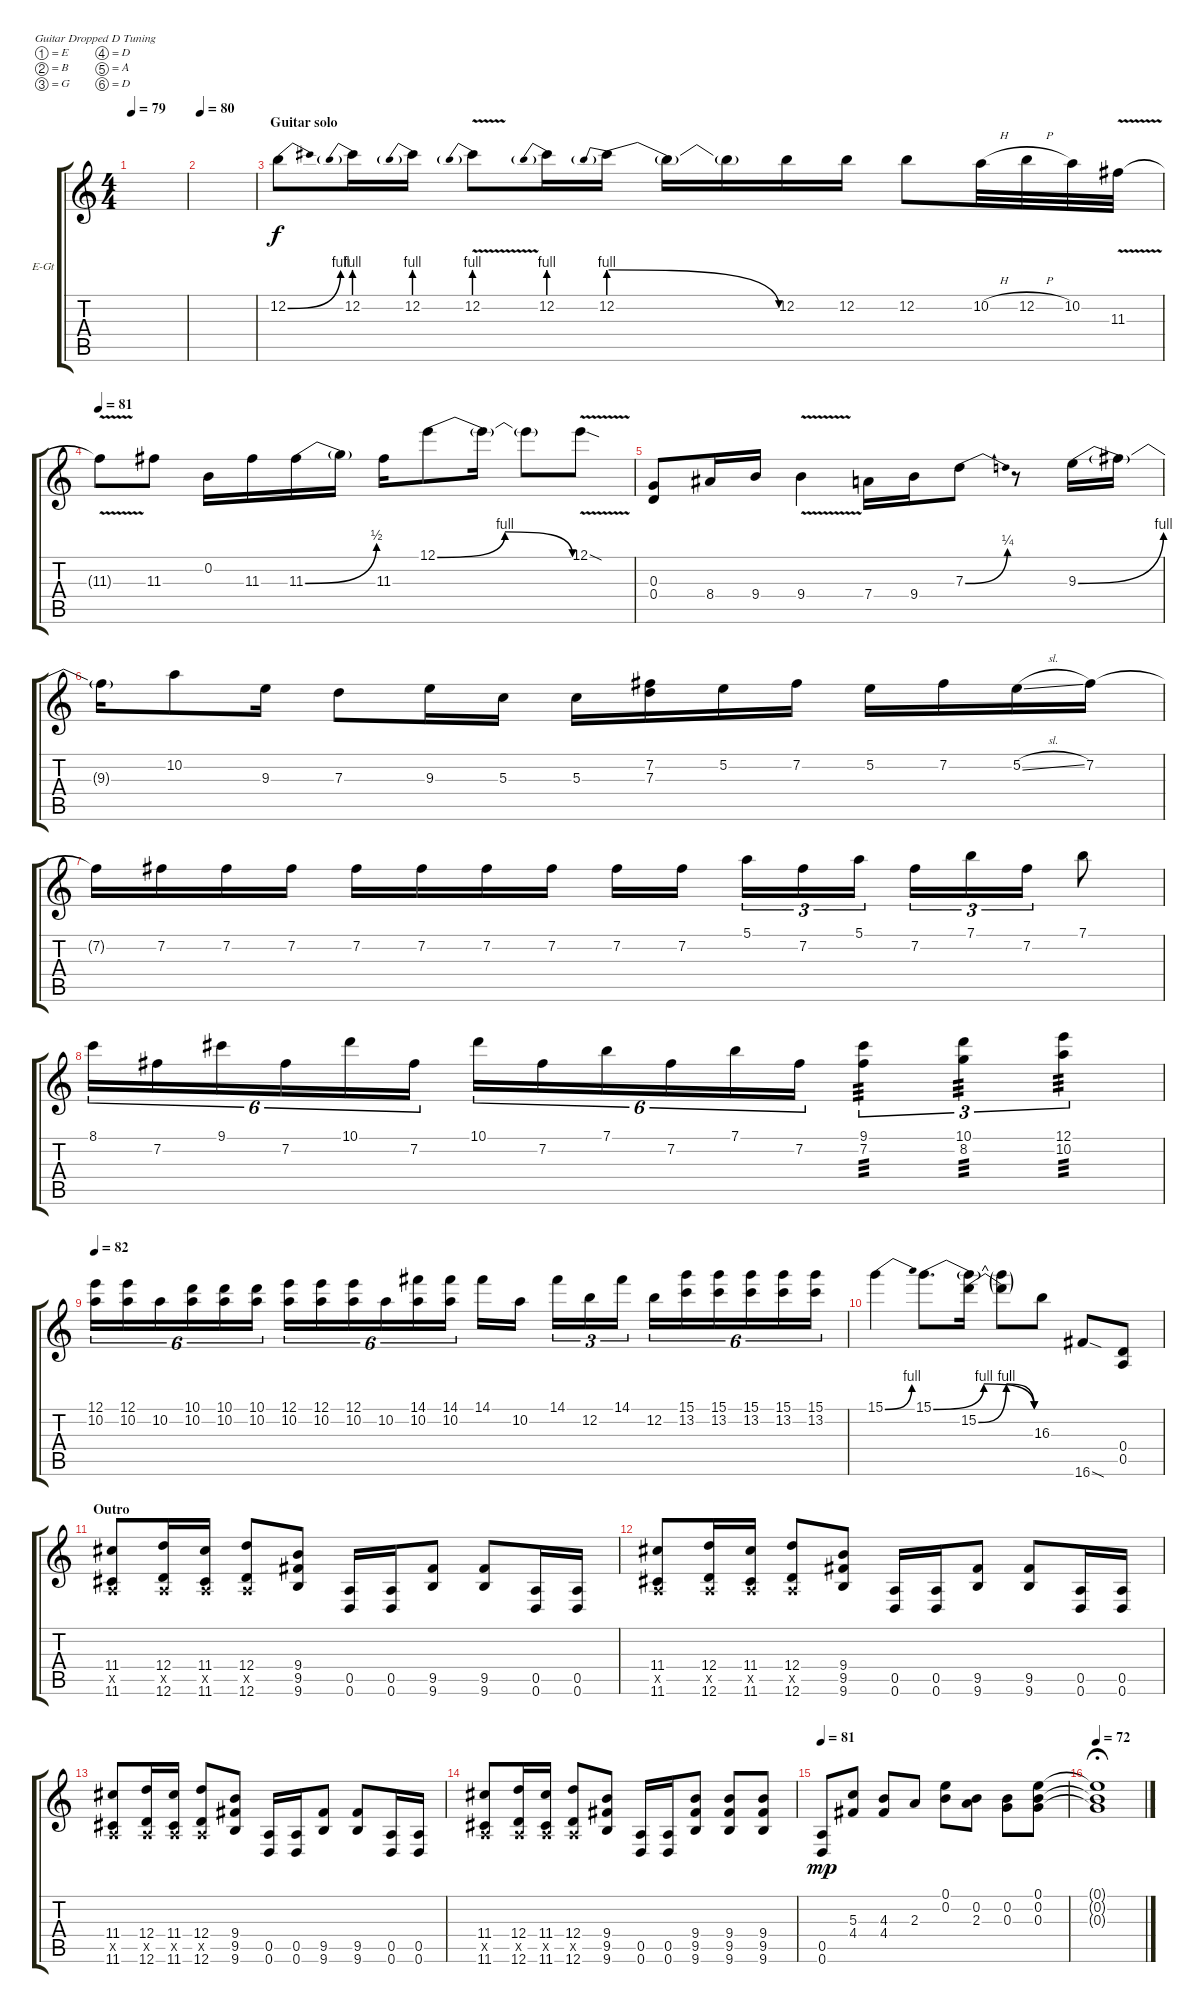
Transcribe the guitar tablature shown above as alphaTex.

\defaultSystemsLayout 4
\bracketExtendMode groupsimilarinstruments
\firstSystemTrackNameOrientation horizontal
\otherSystemsTrackNameOrientation horizontal
\track ("Gtr. 3 (clean then slight dist.)" "E-Gt") {instrument electricguitarclean}
\staff {score tabs}
\tuning (E4 B3 G3 D3 A2 D2)
\ts (4 4)
\tempo 79
\clef g2
\scale
0.333333
\ks c
|
\tempo 80
\scale
0.333333 |
\section ("" "Guitar solo")
\scale
0.333333 12.2{be (bend 0 0 15 4)}.8 12.2{be (prebend 0 4 60 4)}.16 12.2{be (prebend 0 4 60 4)}.16 12.2{be (prebend 0 4 60 4) v}.8 12.2{be (prebend 0 4 60 4)}.16 12.2{be (prebendrelease 0 4 15 0)}.16 12.2{t}.16 12.2{t}.16 12.2.16 12.2.16 12.2.8 10.2{h}.32 12.2{h}.32 10.2.32 11.3{v}.32 |
\tempo 81
\scale
0.333333 11.3{t}.8 11.3.8 0.2.16 11.3.16 11.3{be (bend 0 0 15 2)}.16 11.3{t}.16 11.3.16 12.1{be (bendrelease 0 0 10.2 4 20.4 4 30 0)}.8 12.1{t}.16 12.1{t}.8 12.1{v sod}.8 |
\scale
0.333333 (0.3 0.4).8 8.4.16 9.4.16 9.4{v}.4 7.4.16 9.4.16 7.3{be (bend 0 0 14.399999999999999 1)}.8 r.8 9.3{be (bend 0 0 15 4)}.16 9.3{t}.16 |
\scale
0.333333 9.3{t}.16 10.2.8 9.3.16 7.3.8 9.3.16 5.3.16 5.3.16 (7.2 7.3).16 5.2.16 7.2.16 5.2.16 7.2.16 5.2{sl}.16 7.2.16 |
\scale
0.333333 7.2{t}.16 7.2.16 7.2.16 7.2.16 7.2.16 7.2.16 7.2.16 7.2.16 7.2.16 7.2.16 5.1.16{tu (3 2)} 7.2.16{tu (3 2)} 5.1.16{tu (3 2)} 7.2.16{tu (3 2)} 7.1.16{tu (3 2)} 7.2.16{tu (3 2)} 7.1.8 |
\scale
0.333333 8.1.16{tu (6 4)} 7.2.16{tu (6 4)} 9.1.16{tu (6 4)} 7.2.16{tu (6 4)} 10.1.16{tu (6 4)} 7.2.16{tu (6 4)} 10.1.16{tu (6 4)} 7.2.16{tu (6 4)} 7.1.16{tu (6 4)} 7.2.16{tu (6 4)} 7.1.16{tu (6 4)} 7.2.16{tu (6 4)} (7.2 9.1).4{tu (3 2) tp 3} (8.2 10.1).4{tu (3 2) tp 3} (12.1 10.2).4{tu (3 2) tp 3} |
\tempo 82
\scale
0.333333 (12.1 10.2).16{tu (6 4)} (12.1 10.2).16{tu (6 4)} 10.2.16{tu (6 4)} (10.1 10.2).16{tu (6 4)} (10.1 10.2).16{tu (6 4)} (10.1 10.2).16{tu (6 4)} (12.1 10.2).16{tu (6 4)} (12.1 10.2).16{tu (6 4)} (12.1 10.2).16{tu (6 4)} 10.2.16{tu (6 4)} (10.2 14.1).16{tu (6 4)} (10.2 14.1).16{tu (6 4)} 14.1.16 10.2.16 14.1.16{tu (3 2)} 12.2.16{tu (3 2)} 14.1.16{tu (3 2)} 12.2.16{tu (6 4)} (15.1 13.2).16{tu (6 4)} (15.1 13.2).16{tu (6 4)} (15.1 13.2).16{tu (6 4)} (15.1 13.2).16{tu (6 4)} (15.1 13.2).16{tu (6 4)} |
\scale
0.333333 15.1{be (bend 0 0 15 4)}.4 15.1{be (bendrelease 0 0 10.2 4 20.4 4 30 0)}.8{d} (15.1{t} 15.2{be (bendrelease 0 0 10.2 4 20.4 4 30 0)}).16 (15.1{t} 15.2{t}).8 16.3.8 16.6{sod}.8 (0.4 0.5).8 |
\section ("" "Outro")
\scale
0.333333 (11.6 0.5{x} 11.4).8 (12.4 0.5{x} 12.6).16 (11.6 0.5{x} 11.4).16 (12.4 0.5{x} 12.6).8 (9.4 9.5 9.6).8 (0.6 0.5).16 (0.6 0.5).16 (9.5 9.6).8 (9.5 9.6).8 (0.6 0.5).16 (0.6 0.5).16 |
\scale
0.333333 (11.6 0.5{x} 11.4).8 (12.4 0.5{x} 12.6).16 (11.6 0.5{x} 11.4).16 (12.4 0.5{x} 12.6).8 (9.4 9.5 9.6).8 (0.6 0.5).16 (0.6 0.5).16 (9.5 9.6).8 (9.5 9.6).8 (0.6 0.5).16 (0.6 0.5).16 |
\scale
0.333333 (11.6 0.5{x} 11.4).8 (12.4 0.5{x} 12.6).16 (11.6 0.5{x} 11.4).16 (12.4 0.5{x} 12.6).8 (9.4 9.5 9.6).8 (0.6 0.5).16 (0.6 0.5).16 (9.5 9.6).8 (9.5 9.6).8 (0.6 0.5).16 (0.6 0.5).16 |
(11.6 0.5{x} 11.4).8 (12.4 0.5{x} 12.6).16 (11.6 0.5{x} 11.4).16 (12.4 0.5{x} 12.6).8 (9.4 9.5 9.6).8 (0.6 0.5).16 (0.6 0.5).16 (9.5 9.6 9.4).8 (9.5 9.6 9.4).8 (9.5 9.6 9.4).8 |
\tempo 81
(0.5 0.6).8{dy mp} (5.3 4.4).8 (4.3 4.4).8 2.3.8 (0.1 0.2).8 (0.2 2.3).8 (0.3 0.2).8 (0.1 0.2 0.3).8 |
\tempo 72
(0.1{t} 0.2{t} 0.3{t}).1{fermata (medium 0.5)}
